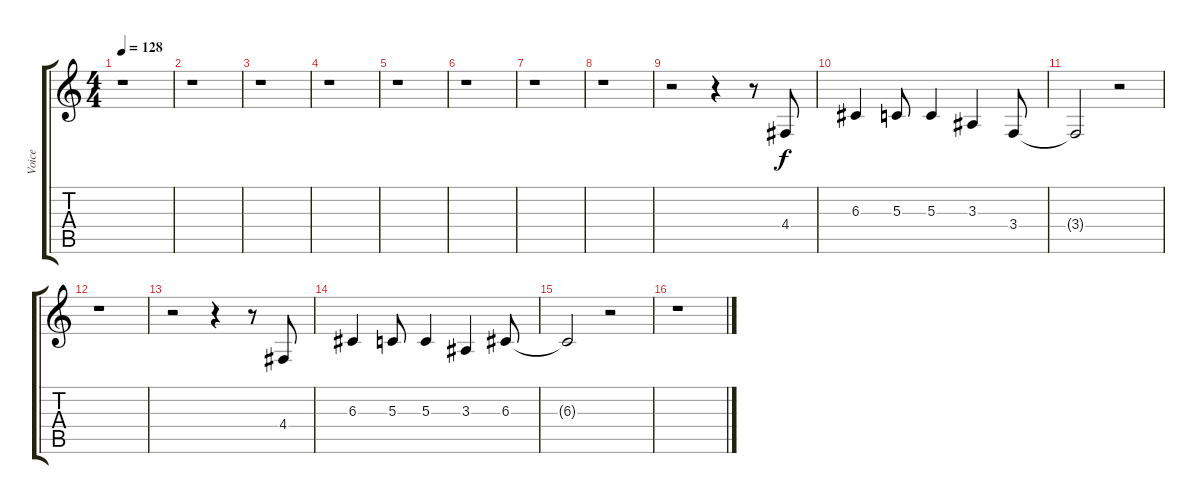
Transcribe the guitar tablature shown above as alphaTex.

\track ("Voice" "Voice") {instrument altosax}
\staff {score tabs}
\tuning (E4 B3 G3 D3 A2 E2) {hide}
\ts (4 4)
\tempo 128
\clef g2
\ks c
r.1{dy f} |
r.1 |
r.1 |
r.1 |
r.1 |
r.1 |
r.1 |
r.1 |
r.2 r.4 r.8 4.4.8 |
6.3.4 5.3.8 5.3.4 3.3.4 3.4.8 |
3.4{t}.2 r.2 |
r.1 |
r.2 r.4 r.8 4.4.8 |
6.3.4 5.3.8 5.3.4 3.3.4 6.3.8 |
6.3{t}.2 r.2 |
r.1
